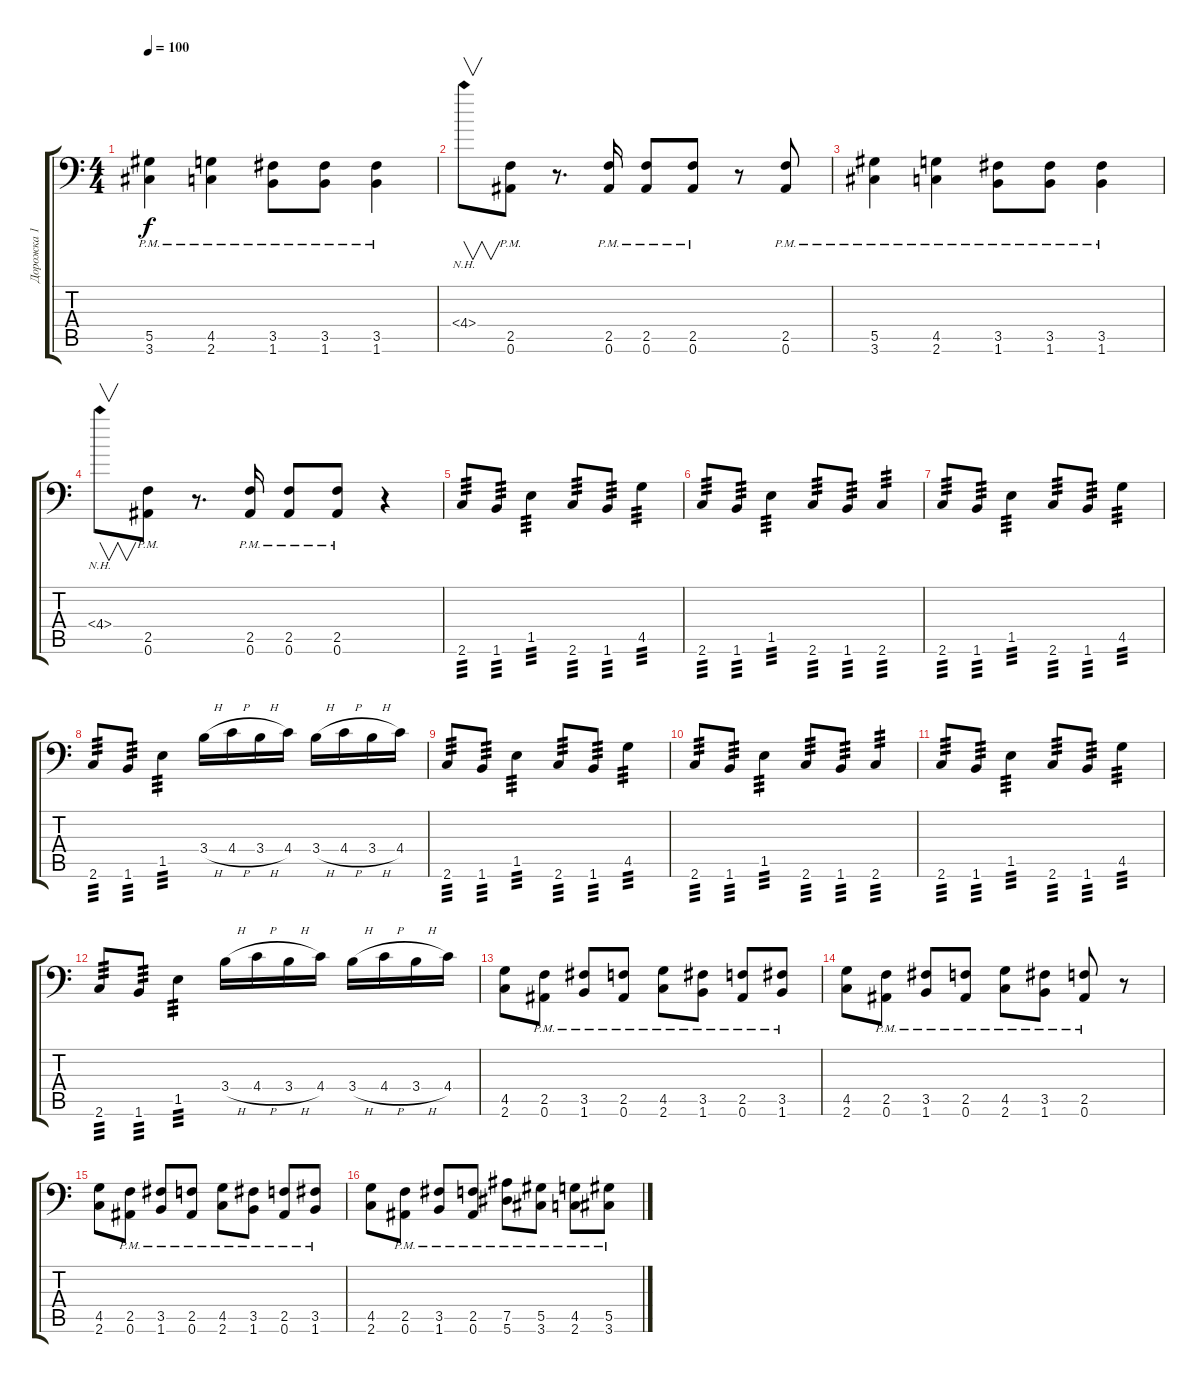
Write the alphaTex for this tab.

\track ("Дорожка 1" "Дорожка 1") {instrument distortionguitar}
\staff {score tabs}
\tuning (Bb3 F3 Db3 Ab2 Eb2 Bb1) {hide}
\ts (4 4)
\tempo 100
\clef f4
\ks c
(5.5{pm} 3.6{pm}).4{dy f} (4.5{pm} 2.6{pm}).4 (3.5{pm} 1.6{pm}).8 (3.5{pm} 1.6{pm}).8 (3.5{pm} 1.6{pm}).4 |
4.4{nh}.8{v} (2.5{pm} 0.6{pm}).8 r.8{d} (2.5{pm} 0.6{pm}).16 (2.5{pm} 0.6{pm}).8 (2.5{pm} 0.6{pm}).8 r.8 (2.5{pm} 0.6{pm}).8 |
(5.5{pm} 3.6{pm}).4 (4.5{pm} 2.6{pm}).4 (3.5{pm} 1.6{pm}).8 (3.5{pm} 1.6{pm}).8 (3.5{pm} 1.6{pm}).4 |
4.4{nh}.8{v} (2.5{pm} 0.6{pm}).8 r.8{d} (2.5{pm} 0.6{pm}).16 (2.5{pm} 0.6{pm}).8 (2.5{pm} 0.6{pm}).8 r.4 |
2.6.8{tp 3} 1.6.8{tp 3} 1.5.4{tp 3} 2.6.8{tp 3} 1.6.8{tp 3} 4.5.4{tp 3} |
2.6.8{tp 3} 1.6.8{tp 3} 1.5.4{tp 3} 2.6.8{tp 3} 1.6.8{tp 3} 2.6.4{tp 3} |
2.6.8{tp 3} 1.6.8{tp 3} 1.5.4{tp 3} 2.6.8{tp 3} 1.6.8{tp 3} 4.5.4{tp 3} |
2.6.8{tp 3} 1.6.8{tp 3} 1.5.4{tp 3} 3.4{h}.16 4.4{h}.16 3.4{h}.16 4.4.16 3.4{h}.16 4.4{h}.16 3.4{h}.16 4.4.16 |
2.6.8{tp 3} 1.6.8{tp 3} 1.5.4{tp 3} 2.6.8{tp 3} 1.6.8{tp 3} 4.5.4{tp 3} |
2.6.8{tp 3} 1.6.8{tp 3} 1.5.4{tp 3} 2.6.8{tp 3} 1.6.8{tp 3} 2.6.4{tp 3} |
2.6.8{tp 3} 1.6.8{tp 3} 1.5.4{tp 3} 2.6.8{tp 3} 1.6.8{tp 3} 4.5.4{tp 3} |
2.6.8{tp 3} 1.6.8{tp 3} 1.5.4{tp 3} 3.4{h}.16 4.4{h}.16 3.4{h}.16 4.4.16 3.4{h}.16 4.4{h}.16 3.4{h}.16 4.4.16 |
(4.5 2.6).8 (2.5{pm} 0.6{pm}).8 (3.5{pm} 1.6{pm}).8 (2.5{pm} 0.6{pm}).8 (4.5{pm} 2.6{pm}).8 (3.5{pm} 1.6{pm}).8 (2.5{pm} 0.6{pm}).8 (3.5{pm} 1.6{pm}).8 |
(4.5 2.6).8 (2.5{pm} 0.6{pm}).8 (3.5{pm} 1.6{pm}).8 (2.5{pm} 0.6{pm}).8 (4.5{pm} 2.6{pm}).8 (3.5{pm} 1.6{pm}).8 (2.5{pm} 0.6{pm}).8 r.8 |
(4.5 2.6).8 (2.5{pm} 0.6{pm}).8 (3.5{pm} 1.6{pm}).8 (2.5{pm} 0.6{pm}).8 (4.5{pm} 2.6{pm}).8 (3.5{pm} 1.6{pm}).8 (2.5{pm} 0.6{pm}).8 (3.5{pm} 1.6{pm}).8 |
(4.5 2.6).8 (2.5{pm} 0.6{pm}).8 (3.5{pm} 1.6{pm}).8 (2.5{pm} 0.6{pm}).8 (7.5{pm} 5.6{pm}).8 (5.5{pm} 3.6{pm}).8 (4.5{pm} 2.6{pm}).8 (5.5{pm} 3.6{pm}).8
